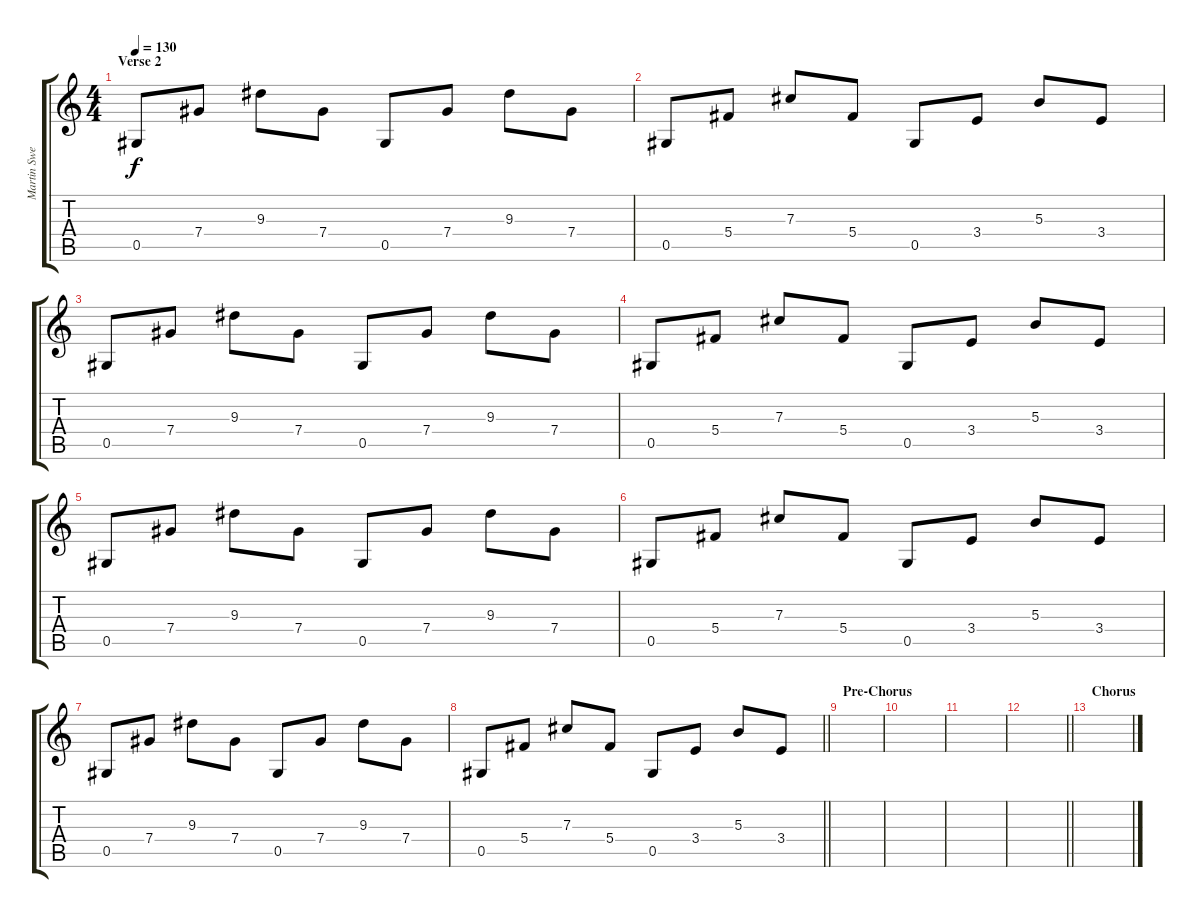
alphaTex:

\track ("Martin Sweet (Guitar 1)" "Martin Swe") {instrument overdrivenguitar}
\staff {score tabs}
\tuning (Eb4 Bb3 Gb3 Db3 Ab2 Eb2) {hide}
\ts (4 4)
\section ("" "Verse 2")
\tempo 130
\clef g2
\ks c
0.5.8{dy f instrument electricguitarclean} 7.4.8 9.3.8 7.4.8 0.5.8 7.4.8 9.3.8 7.4.8 |
0.5.8 5.4.8 7.3.8 5.4.8 0.5.8 3.4.8 5.3.8 3.4.8 |
0.5.8 7.4.8 9.3.8 7.4.8 0.5.8 7.4.8 9.3.8 7.4.8 |
0.5.8 5.4.8 7.3.8 5.4.8 0.5.8 3.4.8 5.3.8 3.4.8 |
0.5.8 7.4.8 9.3.8 7.4.8 0.5.8 7.4.8 9.3.8 7.4.8 |
0.5.8 5.4.8 7.3.8 5.4.8 0.5.8 3.4.8 5.3.8 3.4.8 |
0.5.8 7.4.8 9.3.8 7.4.8 0.5.8 7.4.8 9.3.8 7.4.8 |
\barLineRight lightlight
0.5.8 5.4.8 7.3.8 5.4.8 0.5.8 3.4.8 5.3.8 3.4.8 |
\section ("" "Pre-Chorus")
|
|
|
\barLineRight lightlight
|
\section ("" "Chorus")
